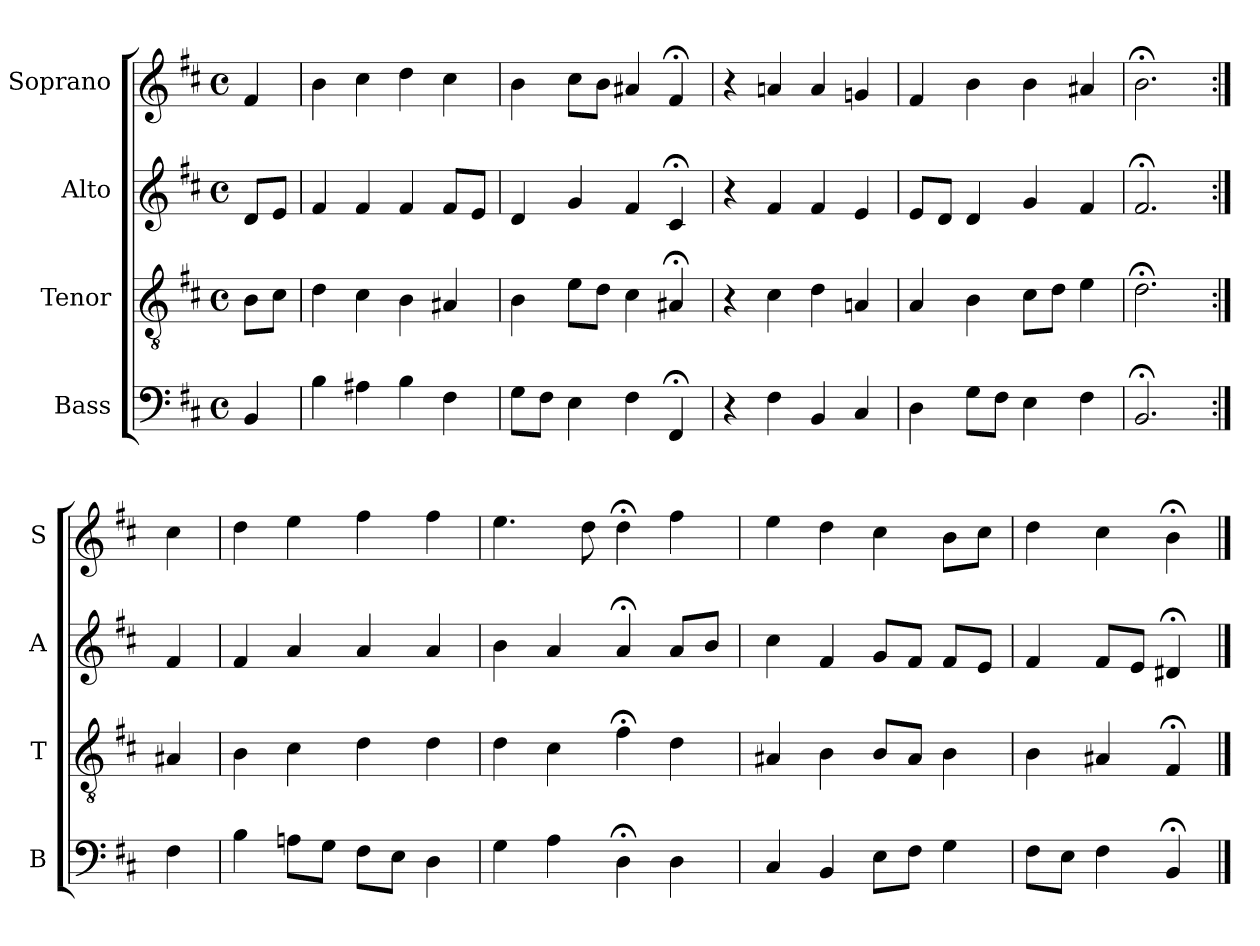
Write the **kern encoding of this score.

**kern	**kern	**kern	**kern
*part4	*part3	*part2	*part1
*staff4	*staff3	*staff2	*staff1
*I"Bass	*I"Tenor	*I"Alto	*I"Soprano
*I'B	*I'T	*I'A	*I'S
*clefF4	*clefGv2	*clefG2	*clefG2
*k[f#c#]	*k[f#c#]	*k[f#c#]	*k[f#c#]
*b:	*b:	*b:	*b:
*M4/4	*M4/4	*M4/4	*M4/4
*met(c)	*met(c)	*met(c)	*met(c)
*MM100	*MM100	*MM100	*MM100
=	=	=	=
4BB	8BL	8dL	4f#
.	8c#J	8eJ	.
=1	=1	=1	=1
4B	4d	4f#	4b
4A#X	4c#	4f#	4cc#
4B	4B	4f#	4dd
4F#	4A#X	8f#L	4cc#
.	.	8eJ	.
=2	=2	=2	=2
8GL	4B	4d	4b
8F#J	.	.	.
4E	8eL	4g	8cc#L
.	8dJ	.	8bJ
4F#	4c#	4f#	4a#X
4FF#;<	4A#X;<	4c#;<	4f#;<
=3	=3	=3	=3
4r	4r	4r	4r
4F#	4c#	4f#	4an
4BB	4d	4f#	4a
4C#	4Ani	4e	4gn
=4	=4	=4	=4
4D	4Ai	8eL	4f#i
.	.	8dJ	.
8GL	4Bi	4d	4bi
8F#J	.	.	.
4E	8c#L	4g	4b
.	8dJ	.	.
4F#	4e	4f#	4a#X
=5	=5	=5	=5
2.BB;<	2.d;<	2.f#;<	2.b;<
=:|!	=:|!	=:|!	=:|!
4F#	4A#X	4f#	4cc#
=6	=6	=6	=6
4B	4B	4f#	4dd
8AnL	4c#	4a	4ee
8GJ	.	.	.
8F#L	4d	4a	4ff#
8EJ	.	.	.
4D	4d	4a	4ff#
=7	=7	=7	=7
4G	4d	4b	4.ee
4A	4c#	4a	.
.	.	.	8dd
4D;<	4f#;<	4a;<	4dd;<
4D	4d	8aL	4ff#
.	.	8bJ	.
=8	=8	=8	=8
4C#	4A#X	4cc#	4ee
4BB	4B	4f#	4dd
8EL	8BL	8gL	4cc#
8F#J	8A#J	8f#J	.
4G	4B	8f#L	8bL
.	.	8eJ	8cc#J
=9	=9	=9	=9
8F#L	4B	4f#	4dd
8EJ	.	.	.
4F#	4A#X	8f#L	4cc#
.	.	8eJ	.
4BB;<	4F#;<	4d#X;<	4b;<
==	==	==	==
*-	*-	*-	*-
